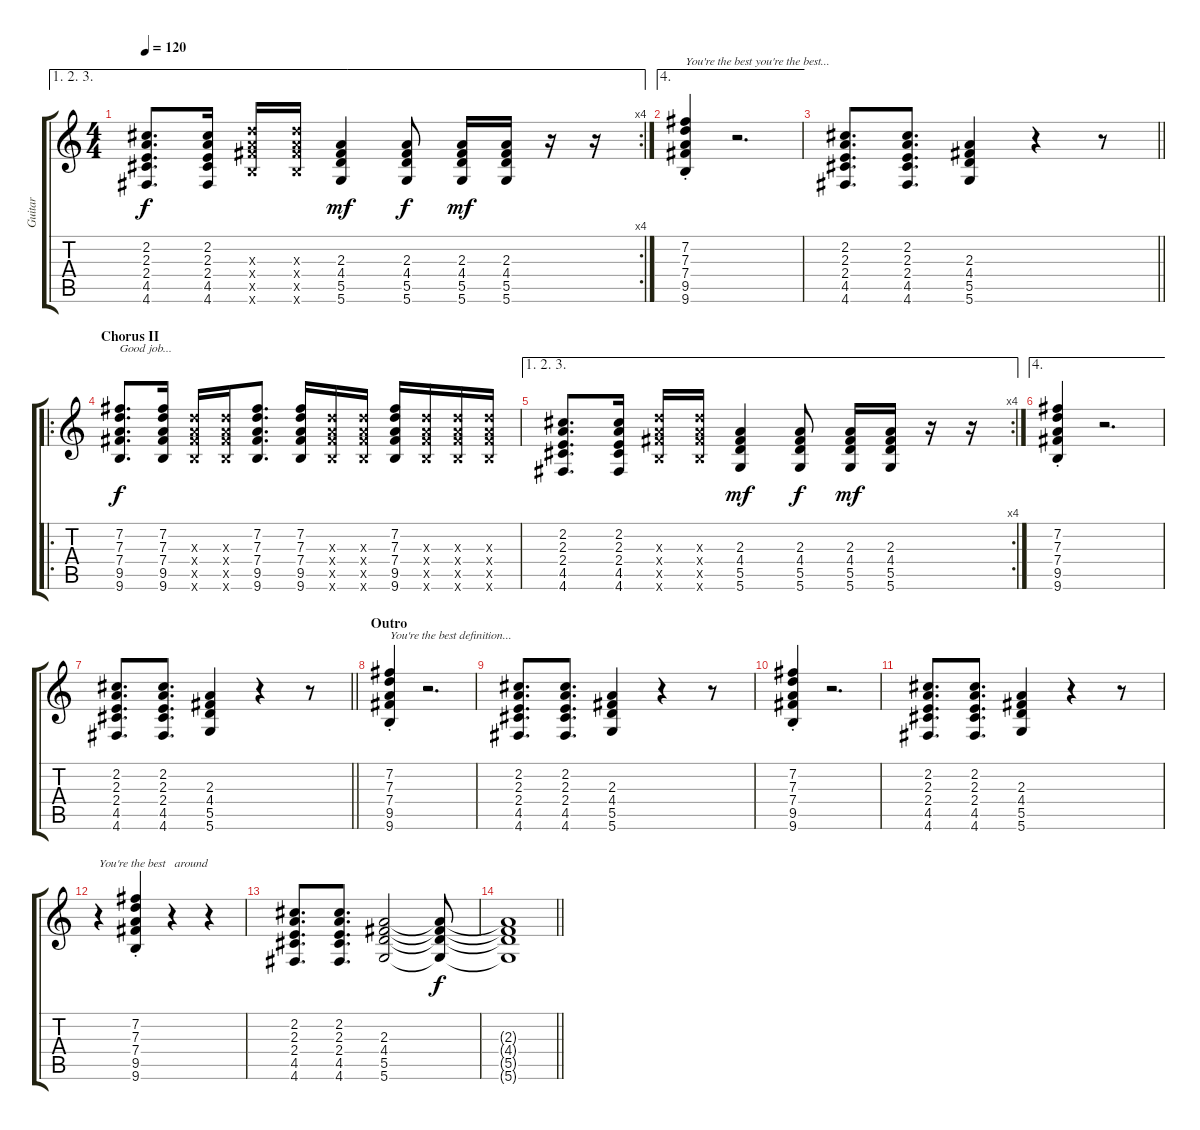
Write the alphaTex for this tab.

\track ("Guitar" "Guitar") {instrument acousticguitarsteel}
\staff {score tabs}
\tuning (E4 B3 G3 D3 A2 D2) {hide}
\ae (1 2 3)
\rc 4
\ts (4 4)
\tempo 120
\clef g2
\ks c
(2.2 2.3 2.4 4.5 4.6).8{d dy f} (2.2 2.3 2.4 4.5 4.6).16 (7.3{x} 7.4{x} 9.5{x} 9.6{x}).16 (7.3{x} 7.4{x} 9.5{x} 9.6{x}).16 (2.3 4.4 5.5 5.6).4{dy mf} (2.3 4.4 5.5 5.6).8{dy f} (2.3 4.4 5.5 5.6).16{dy mf} (2.3 4.4 5.5 5.6).16 r.16 r.16 |
\ae 4
(7.2{st} 7.3{st} 7.4{st} 9.5{st} 9.6{st}).4{txt "You're the best you're the best..."} r.2{d} |
\barLineRight lightlight
(2.2 2.3 2.4 4.5 4.6).8{d} (2.2 2.3 2.4 4.5 4.6).8{d} (2.3 4.4 5.5 5.6).4 r.4 r.8 |
\ro
\section ("" "Chorus II")
(7.2 7.3 7.4 9.5 9.6).8{d txt "Good job..." dy f} (7.2 7.3 7.4 9.5 9.6).16 (7.3{x} 7.4{x} 9.5{x} 9.6{x}).16 (7.3{x} 7.4{x} 9.5{x} 9.6{x}).16 (7.2 7.3 7.4 9.5 9.6).8{d} (7.2 7.3 7.4 9.5 9.6).16 (7.3{x} 7.4{x} 9.5{x} 9.6{x}).16 (7.3{x} 7.4{x} 9.5{x} 9.6{x}).16 (7.2 7.3 7.4 9.5 9.6).16 (7.3{x} 7.4{x} 9.5{x} 9.6{x}).16 (7.3{x} 7.4{x} 9.5{x} 9.6{x}).16 (7.3{x} 7.4{x} 9.5{x} 9.6{x}).16 |
\ae (1 2 3)
\rc 4
(2.2 2.3 2.4 4.5 4.6).8{d} (2.2 2.3 2.4 4.5 4.6).16 (7.3{x} 7.4{x} 9.5{x} 9.6{x}).16 (7.3{x} 7.4{x} 9.5{x} 9.6{x}).16 (2.3 4.4 5.5 5.6).4{dy mf} (2.3 4.4 5.5 5.6).8{dy f} (2.3 4.4 5.5 5.6).16{dy mf} (2.3 4.4 5.5 5.6).16 r.16 r.16 |
\ae 4
(7.2{st} 7.3{st} 7.4{st} 9.5{st} 9.6{st}).4 r.2{d} |
\barLineRight lightlight
(2.2 2.3 2.4 4.5 4.6).8{d} (2.2 2.3 2.4 4.5 4.6).8{d} (2.3 4.4 5.5 5.6).4 r.4 r.8 |
\section ("" "Outro")
(7.2{st} 7.3{st} 7.4{st} 9.5{st} 9.6{st}).4{txt "You're the best definition..."} r.2{d} |
(2.2 2.3 2.4 4.5 4.6).8{d} (2.2 2.3 2.4 4.5 4.6).8{d} (2.3 4.4 5.5 5.6).4 r.4 r.8 |
(7.2{st} 7.3{st} 7.4{st} 9.5{st} 9.6{st}).4 r.2{d} |
(2.2 2.3 2.4 4.5 4.6).8{d} (2.2 2.3 2.4 4.5 4.6).8{d} (2.3 4.4 5.5 5.6).4 r.4 r.8 |
r.4{txt "You're the best   around"} (7.2{st} 7.3{st} 7.4{st} 9.5{st} 9.6{st}).4 r.4 r.4 |
(2.2 2.3 2.4 4.5 4.6).8{d} (2.2 2.3 2.4 4.5 4.6).8{d} (2.3 4.4 5.5 5.6).2 (2.3{t} 4.4{t} 5.5{t} 5.6{t}).8{dy f} |
\barLineRight lightlight
(2.3{t} 4.4{t} 5.5{t} 5.6{t}).1
